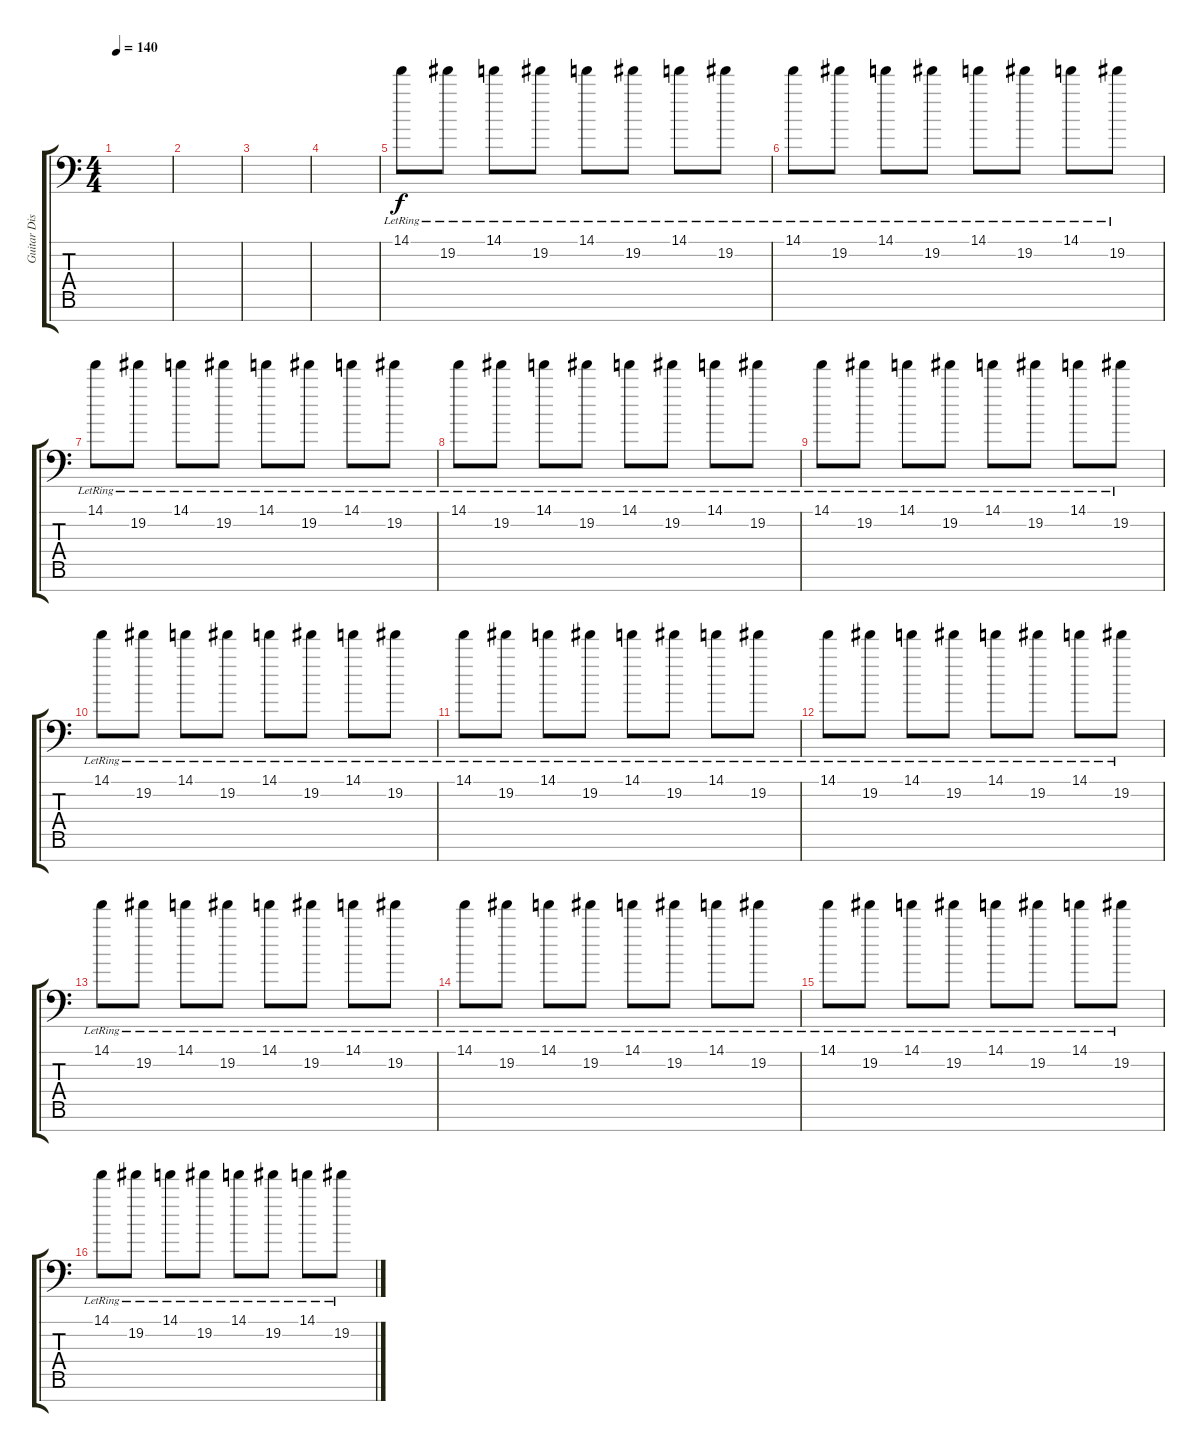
\track ("Guitar Dissonance " "Guitar Dis") {instrument distortionguitar}
\staff {score tabs}
\tuning (Eb4 B3 G3 D3 Bb2 F2 C-1) {hide}
\ts (4 4)
\tempo 140
\clef f4
\ks c
|
|
|
|
14.1{lr}.8 19.2{lr}.8 14.1{lr}.8 19.2{lr}.8 14.1{lr}.8 19.2{lr}.8 14.1{lr}.8 19.2{lr}.8 |
14.1{lr}.8 19.2{lr}.8 14.1{lr}.8 19.2{lr}.8 14.1{lr}.8 19.2{lr}.8 14.1{lr}.8 19.2{lr}.8 |
14.1{lr}.8 19.2{lr}.8 14.1{lr}.8 19.2{lr}.8 14.1{lr}.8 19.2{lr}.8 14.1{lr}.8 19.2{lr}.8 |
14.1{lr}.8 19.2{lr}.8 14.1{lr}.8 19.2{lr}.8 14.1{lr}.8 19.2{lr}.8 14.1{lr}.8 19.2{lr}.8 |
14.1{lr}.8 19.2{lr}.8 14.1{lr}.8 19.2{lr}.8 14.1{lr}.8 19.2{lr}.8 14.1{lr}.8 19.2{lr}.8 |
14.1{lr}.8 19.2{lr}.8 14.1{lr}.8 19.2{lr}.8 14.1{lr}.8 19.2{lr}.8 14.1{lr}.8 19.2{lr}.8 |
14.1{lr}.8 19.2{lr}.8 14.1{lr}.8 19.2{lr}.8 14.1{lr}.8 19.2{lr}.8 14.1{lr}.8 19.2{lr}.8 |
14.1{lr}.8 19.2{lr}.8 14.1{lr}.8 19.2{lr}.8 14.1{lr}.8 19.2{lr}.8 14.1{lr}.8 19.2{lr}.8 |
14.1{lr}.8 19.2{lr}.8 14.1{lr}.8 19.2{lr}.8 14.1{lr}.8 19.2{lr}.8 14.1{lr}.8 19.2{lr}.8 |
14.1{lr}.8 19.2{lr}.8 14.1{lr}.8 19.2{lr}.8 14.1{lr}.8 19.2{lr}.8 14.1{lr}.8 19.2{lr}.8 |
14.1{lr}.8 19.2{lr}.8 14.1{lr}.8 19.2{lr}.8 14.1{lr}.8 19.2{lr}.8 14.1{lr}.8 19.2{lr}.8 |
14.1{lr}.8 19.2{lr}.8 14.1{lr}.8 19.2{lr}.8 14.1{lr}.8 19.2{lr}.8 14.1{lr}.8 19.2{lr}.8
